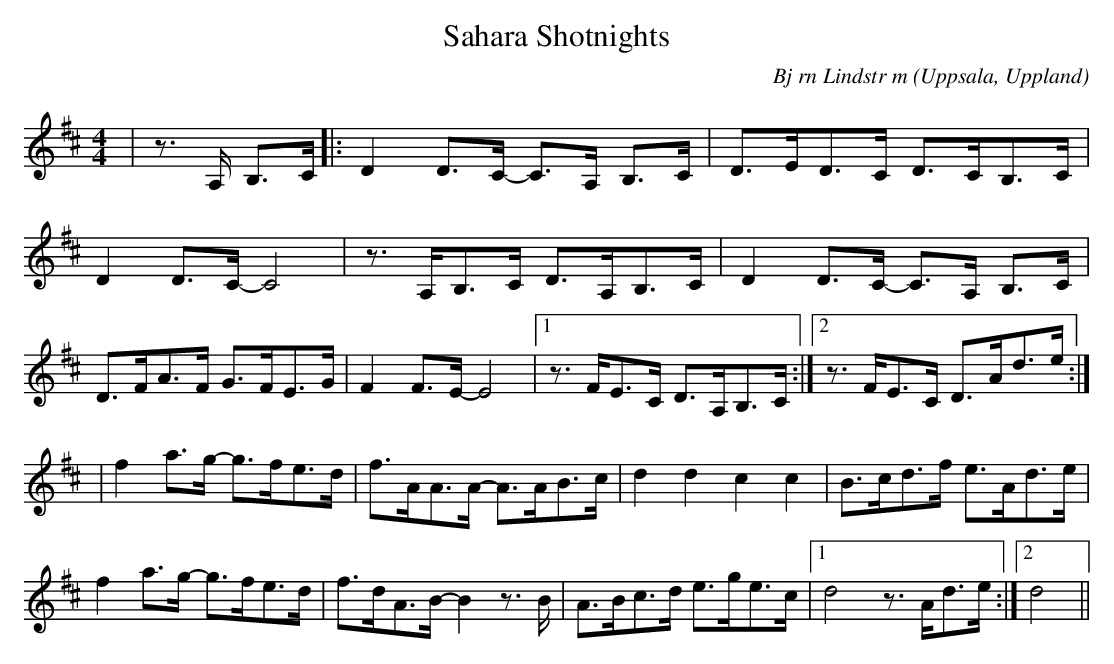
X:1
T:Sahara Shotnights
C:Bj rn Lindstr m
O:Uppsala, Uppland
M:4/4
L:1/8
K:D
| z>A, B,>C |: D2 D>C - C>A, B,>C | D>ED>C D>CB,>C | D2 D>C - C4 | z>A,B,>C D>A,B,>C | D2 D>C - C>A, B,>C | D>FA>F G>FE>G | F2 F>E - E4 |1 z>FE>C D>A,B,>C :|2 z>FE>C D>Ad>e :|
| f2 a>g - g>fe>d | f>AA>A - A>AB>c | d2 d2 c2 c2 | B>cd>f e>Ad>e | f2 a>g - g>fe>d | f>dA>B - B2 z>B | A>Bc>d e>ge>c |1 d4  z>Ad>e :|2 d4 ||
